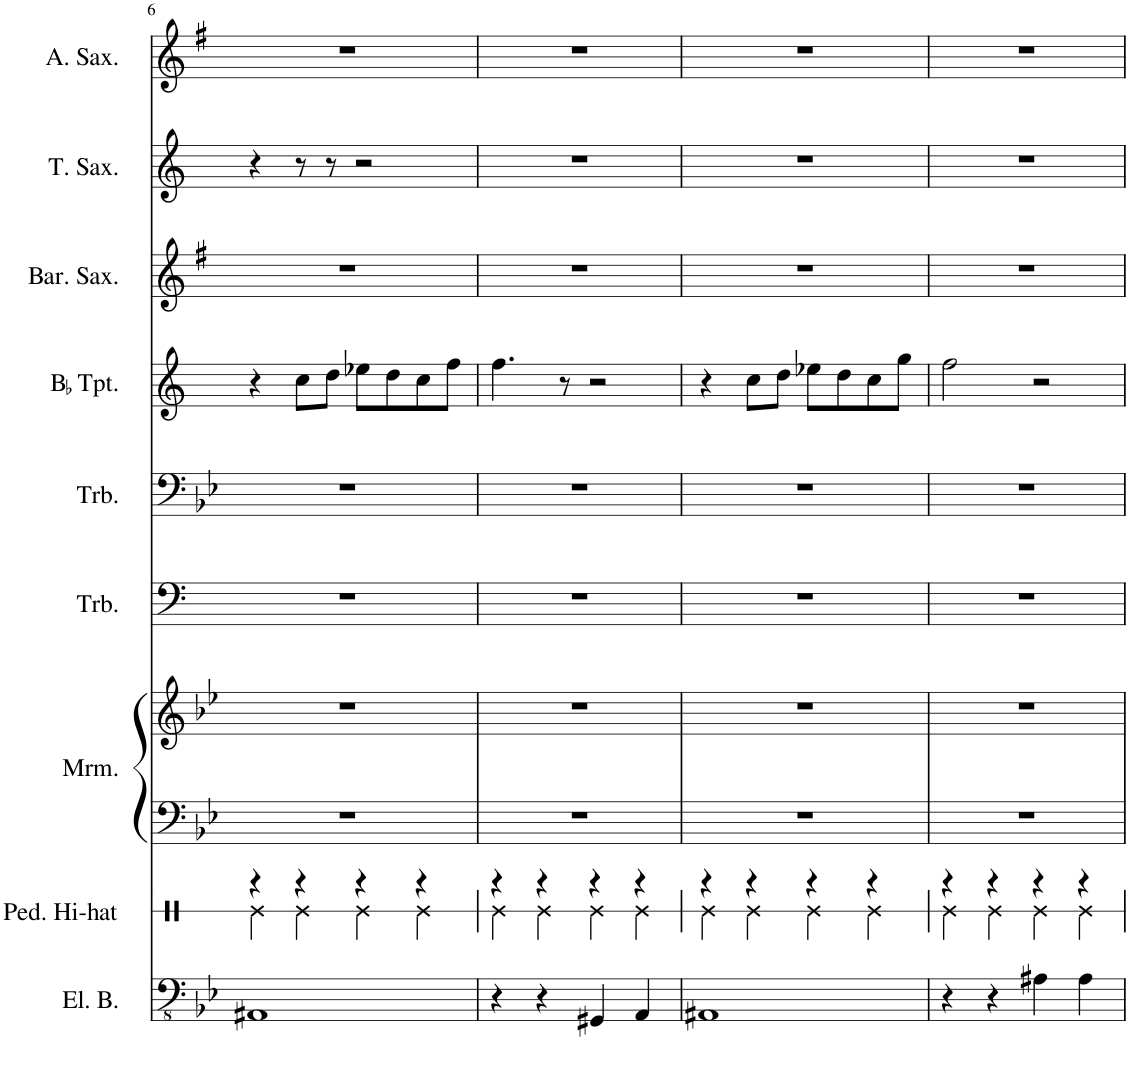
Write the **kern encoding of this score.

**kern	**kern	**kern	**kern	**kern	**kern	**kern	**kern	**kern	**kern
*part9	*part8	*part7	*part7	*part6	*part5	*part4	*part3	*part2	*part1
*staff10	*staff9	*staff8	*staff7	*staff6	*staff5	*staff4	*staff3	*staff2	*staff1
*I"Electric Bass	*I"Pedal Hi-hat	*I"Marimba	*	*I"Trombone	*I"Trombone	*I"BaccidentalFlat Trumpet	*I"Baritone Saxophone	*I"Tenor Saxophone	*I"Alto Saxophone
*I'El. B.	*I'Ped. Hi-hat	*I'Mrm.	*	*I'Trb.	*I'Trb.	*I'BaccidentalFlat Tpt.	*I'Bar. Sax.	*I'T. Sax.	*I'A. Sax.
!!LO:PB:g=z
*clefFv4	*clefX	*clefF4	*clefG2	*clefF4	*clefF4	*clefG2	*clefG2	*clefG2	*clefG2
*	*	*	*	*	*	*Trd1c2	*Trd12c21	*Trd8c14	*Trd5c9
*k[b-e-]	*k[]	*k[b-e-]	*k[b-e-]	*k[]	*k[b-e-]	*k[]	*k[f#]	*k[]	*k[f#]
*M4/4	*M4/4	*M4/4	*M4/4	*M4/4	*M4/4	*M4/4	*M4/4	*M4/4	*M4/4
=6	=6	=6	=6	=6	=6	=6	=6	=6	=6
*	*^	*	*	*	*	*	*	*	*
1AAA#X	4r	4Re\	1r	1r	1r	1r	4r	1r	4r	1r
.	4r	4Re\	.	.	.	.	8cc\L	.	8r	.
.	.	.	.	.	.	.	8dd\J	.	8r	.
.	4r	4Re\	.	.	.	.	8ee-X\L	.	2r	.
.	.	.	.	.	.	.	8dd\	.	.	.
.	4r	4Re\	.	.	.	.	8cc\	.	.	.
.	.	.	.	.	.	.	8ff\J	.	.	.
=7	=7	=7	=7	=7	=7	=7	=7	=7	=7	=7
4r	4r	4Re\	1r	1r	1r	1r	4.ff\	1r	1r	1r
4r	4r	4Re\	.	.	.	.	.	.	.	.
.	.	.	.	.	.	.	8r	.	.	.
4GGG#X/	4r	4Re\	.	.	.	.	2r	.	.	.
4AAA/	4r	4Re\	.	.	.	.	.	.	.	.
=8	=8	=8	=8	=8	=8	=8	=8	=8	=8	=8
1AAA#X	4r	4Re\	1r	1r	1r	1r	4r	1r	1r	1r
.	4r	4Re\	.	.	.	.	8cc\L	.	.	.
.	.	.	.	.	.	.	8dd\J	.	.	.
.	4r	4Re\	.	.	.	.	8ee-X\L	.	.	.
.	.	.	.	.	.	.	8dd\	.	.	.
.	4r	4Re\	.	.	.	.	8cc\	.	.	.
.	.	.	.	.	.	.	8gg\J	.	.	.
=9	=9	=9	=9	=9	=9	=9	=9	=9	=9	=9
4r	4r	4Re\	1r	1r	1r	1r	2ff\	1r	1r	1r
4r	4r	4Re\	.	.	.	.	.	.	.	.
4AA#X\	4r	4Re\	.	.	.	.	2r	.	.	.
4AA#\	4r	4Re\	.	.	.	.	.	.	.	.
*	*v	*v	*	*	*	*	*	*	*	*
=	=	=	=	=	=	=	=	=	=
*-	*-	*-	*-	*-	*-	*-	*-	*-	*-
